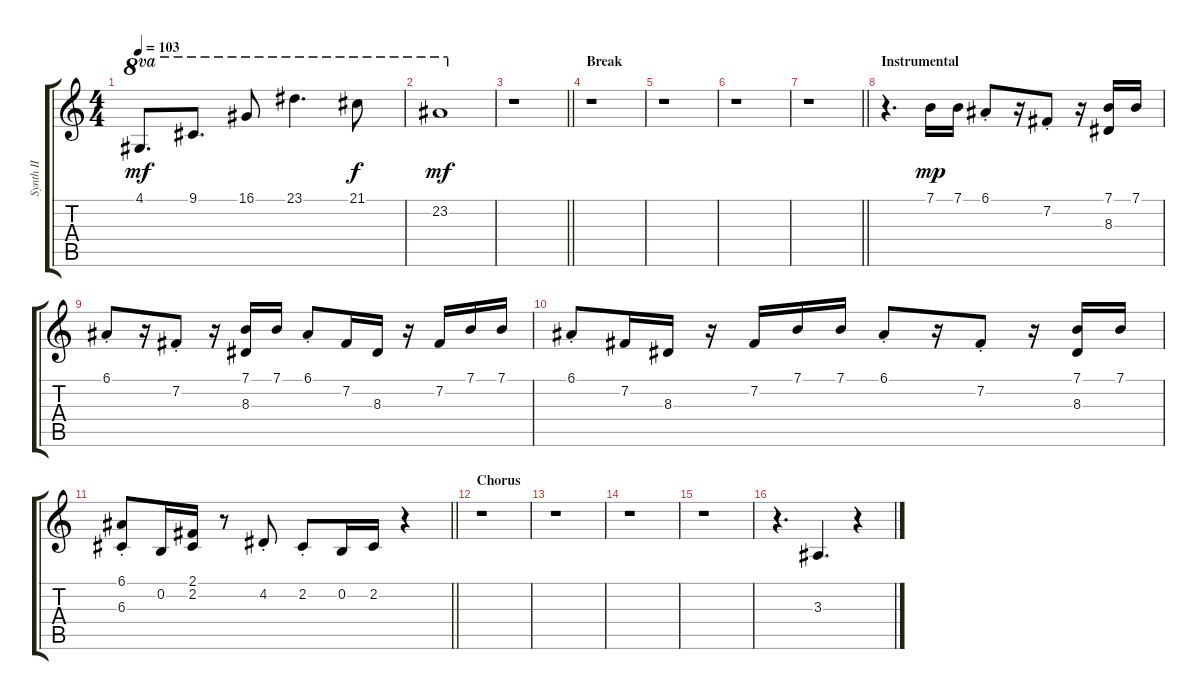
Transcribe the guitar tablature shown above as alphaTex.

\track ("Synth II" "Synth II") {instrument pad1newage}
\staff {score tabs}
\tuning (E4 B3 G3 D3 A2 E2) {hide}
\ts (4 4)
\tempo 103
\clef g2
\ks c
4.1.8{d ot 8va dy mf} 9.1.8{d ot 8va} 16.1.8{ot 8va} 23.1.4{d ot 8va} 21.1.8{ot 8va dy f} |
23.2.1{ot 8va dy mf} |
\barLineRight lightlight
r.1 |
\section ("" "Break")
r.1 |
r.1 |
r.1 |
\barLineRight lightlight
r.1 |
\section ("" "Instrumental")
r.4{d} 7.1.16{dy mp} 7.1.16 6.1{st}.8 r.16 7.2{st}.8 r.16 (7.1 8.3).16 7.1.16 |
6.1{st}.8 r.16 7.2{st}.8 r.16 (7.1 8.3).16 7.1.16 6.1{st}.8 7.2.16 8.3.16 r.16 7.2.16 7.1.16 7.1.16 |
6.1{st}.8 7.2.16 8.3.16 r.16 7.2.16 7.1.16 7.1.16 6.1{st}.8 r.16 7.2{st}.8 r.16 (7.1 8.3).16 7.1.16 |
\barLineRight lightlight
(6.1{st} 6.3{st}).8 0.2.16 (2.1 2.2).16 r.8 4.2{st}.8 2.2{st}.8 0.2.16 2.2.16 r.4 |
\section ("" "Chorus")
r.1 |
r.1 |
r.1 |
r.1 |
r.4{d} 3.3.4{d} r.4
